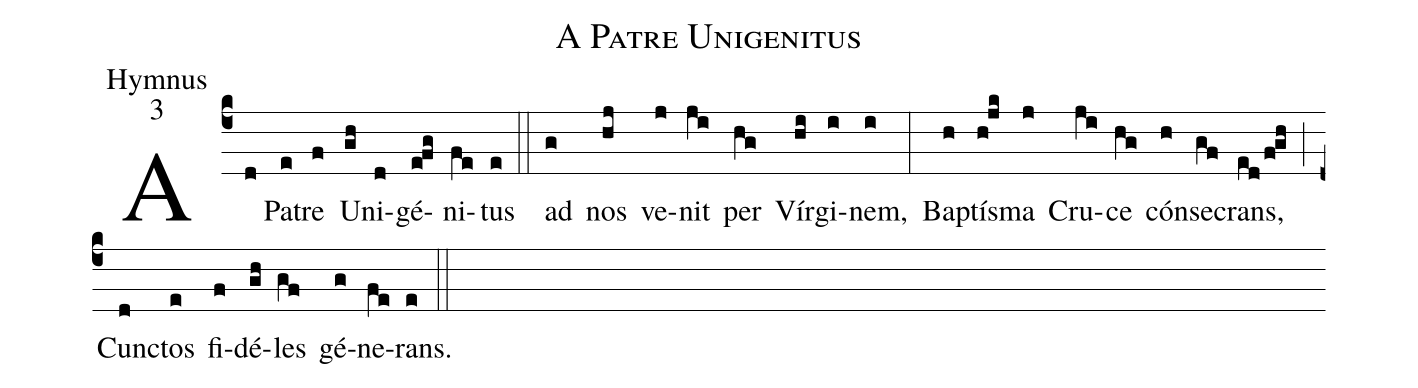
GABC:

name:A Patre Unigenitus;
office-part:Hymnus;
mode:3;
%%
(c4) A(d) Pa(e)tre(f) U(gh)ni(d)gé(e!fg)ni(fe)tus(e) (::) ad(g) nos(hj) ve(j)nit(ji) per(hg) Vír(hi)gi(i)nem,(i) (:) Bap(h)tí(h!jk)sma(j) Cru(ji)ce(hg) cón(h)se(gf)crans,(ed/f!gh) (;) Cun(d)ctos(e) fi(f)dé(gh)les(gf) gé(g)ne(fe)rans.(e) (::)
